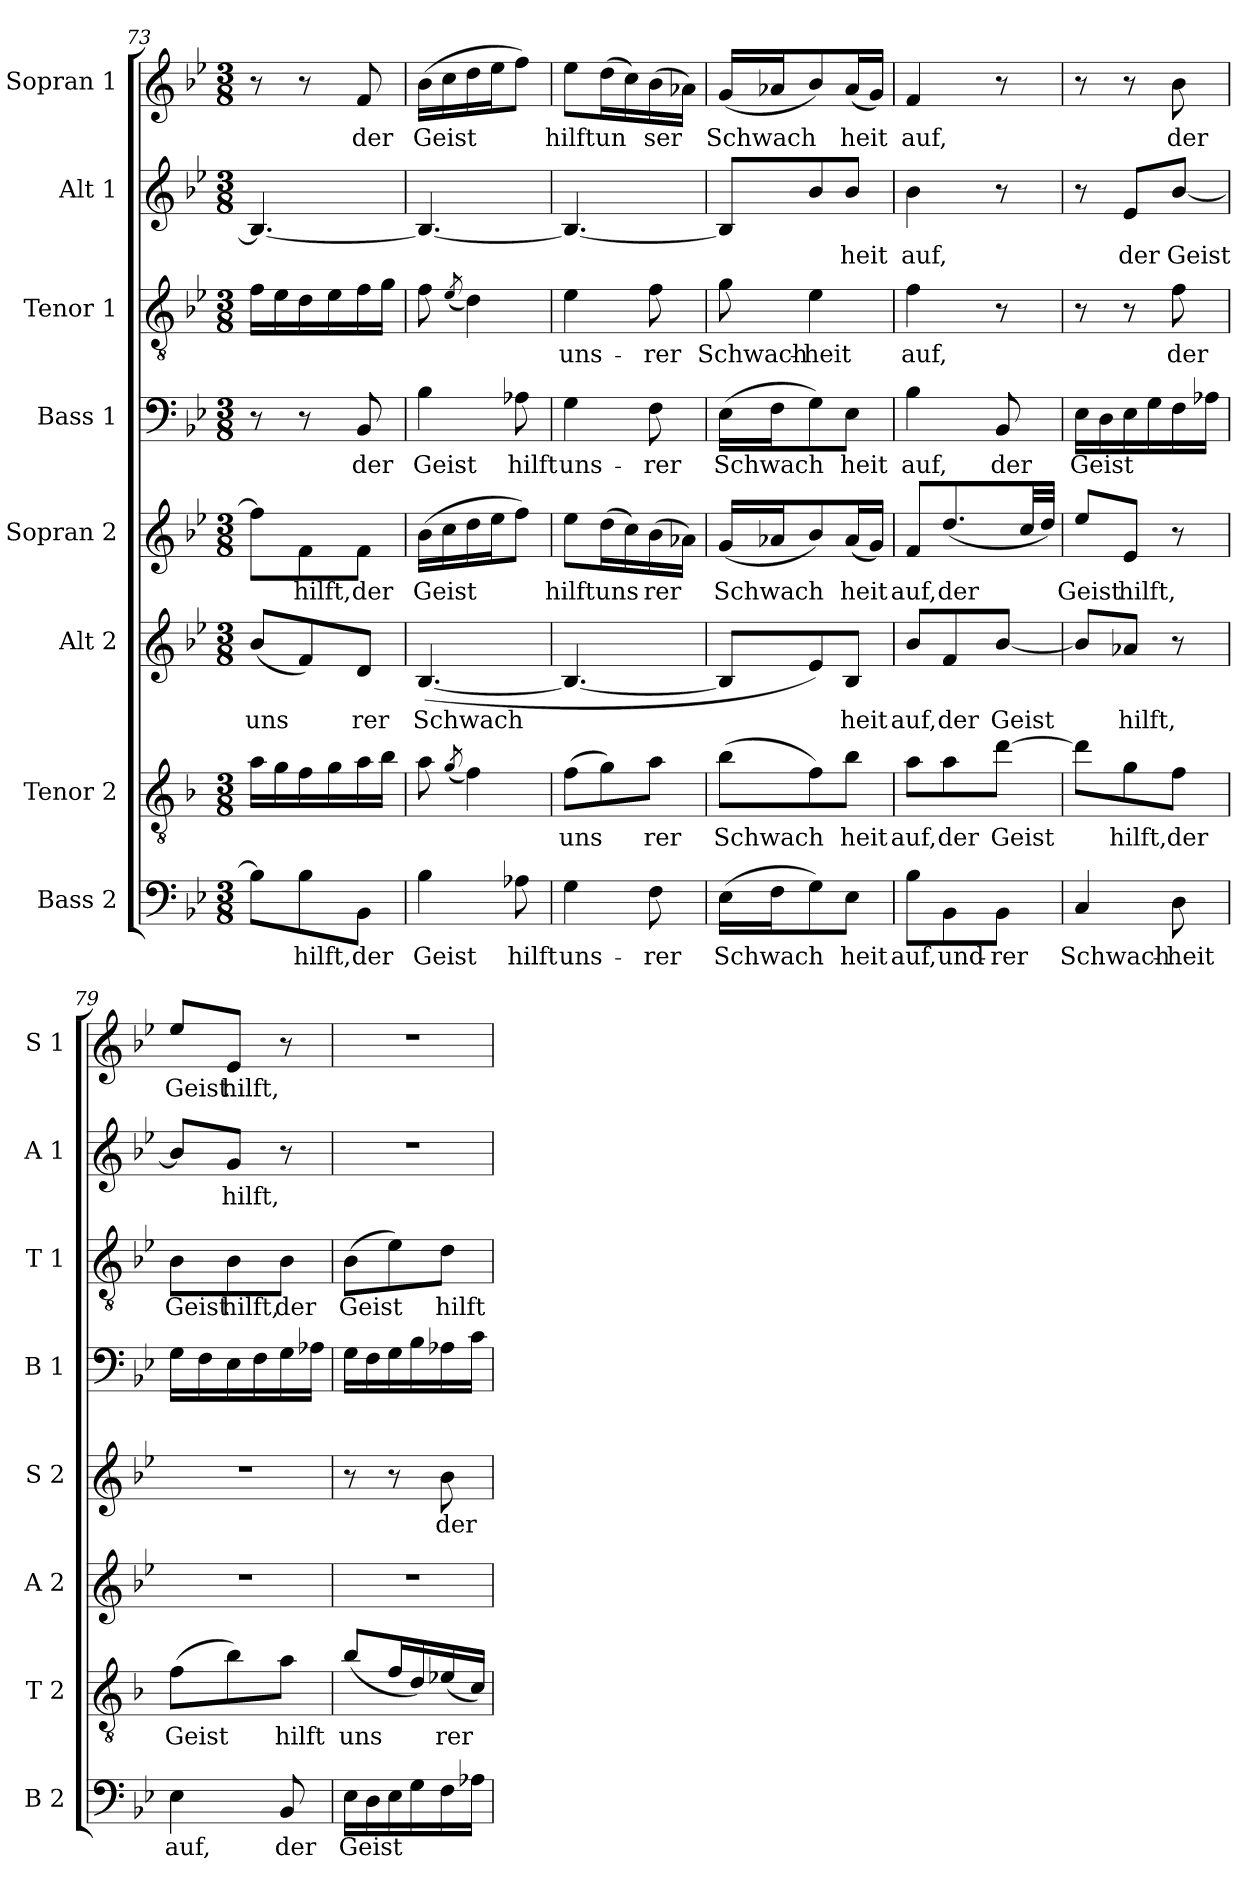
**kern	**text	**kern	**text	**kern	**text	**kern	**text	**kern	**text	**kern	**text	**kern	**text	**kern	**text
*part8	*part8	*part7	*part7	*part6	*part6	*part5	*part5	*part4	*part4	*part3	*part3	*part2	*part2	*part1	*part1
*staff8	*staff8	*staff7	*staff7	*staff6	*staff6	*staff5	*staff5	*staff4	*staff4	*staff3	*staff3	*staff2	*staff2	*staff1	*staff1
*I"Bass 2	*	*I"Tenor 2	*	*I"Alt 2	*	*I"Sopran 2	*	*I"Bass 1	*	*I"Tenor 1	*	*I"Alt 1	*	*I"Sopran 1	*
*I'B 2	*	*I'T 2	*	*I'A 2	*	*I'S 2	*	*I'B 1	*	*I'T 1	*	*I'A 1	*	*I'S 1	*
*clefF4	*	*clefGv2	*	*clefG2	*	*clefG2	*	*clefF4	*	*clefGv2	*	*clefG2	*	*clefG2	*
*	*	*ITrd4c7	*	*	*	*	*	*	*	*	*	*	*	*	*
*k[b-e-]	*	*k[b-e-]	*	*k[b-e-]	*	*k[b-e-]	*	*k[b-e-]	*	*k[b-e-]	*	*k[b-e-]	*	*k[b-e-]	*
*M3/8	*	*M3/8	*	*M3/8	*	*M3/8	*	*M3/8	*	*M3/8	*	*M3/8	*	*M3/8	*
=73	=73	=73	=73	=73	=73	=73	=73	=73	=73	=73	=73	=73	=73	=73	=73
!	!	!	!	!	!LO:LY:b	!	!	!	!	!	!	!	!	!	!
8B-\L]	.	16d\LL	.	(8b-/L	uns	8ff\L]	.	8r	.	16f\LL	.	4.B-/_	.	8r	.
.	.	16c\	.	.	.	.	.	.	.	16e-\	.	.	.	.	.
!	!LO:LY:b	!	!	!	!	!	!LO:LY:b	!	!	!	!	!	!	!	!
8B-\	hilft,	16B-\	.	8f/)	.	8f\	hilft,	8r	.	16d\	.	.	.	8r	.
.	.	16c\	.	.	.	.	.	.	.	16e-\	.	.	.	.	.
!	!LO:LY:b	!	!	!	!LO:LY:b	!	!LO:LY:b	!	!LO:LY:b	!	!	!	!	!	!LO:LY:b
8BB-\J	der	16d\	.	8d/J	rer	8f\J	der	8BB-/	der	16f\	.	.	.	8f/	der
.	.	16e-\JJ	.	.	.	.	.	.	.	16g\JJ	.	.	.	.	.
=74	=74	=74	=74	=74	=74	=74	=74	=74	=74	=74	=74	=74	=74	=74	=74
!	!LO:LY:b	!	!	!	!LO:LY:b	!	!LO:LY:b	!	!LO:LY:b	!	!	!	!	!	!LO:LY:b
4B-\	Geist	8d\	.	([4.B-/	Schwach	(16b-\LL	Geist	4B-\	Geist	8f\	.	4.B-/_	.	(16b-\LL	Geist
.	.	.	.	.	.	16cc\	.	.	.	.	.	.	.	16cc\	.
.	.	(8qc/	.	.	.	.	.	.	.	(8qe-/	.	.	.	.	.
.	.	4B-\)	.	.	.	16dd\	.	.	.	4d\)	.	.	.	16dd\	.
.	.	.	.	.	.	16ee-\J	.	.	.	.	.	.	.	16ee-\J	.
!	!LO:LY:b	!	!	!	!	!	!	!	!LO:LY:b	!	!	!	!	!	!
8A-X\	hilft	.	.	.	.	8ff\J)	.	8A-X\	hilft	.	.	.	.	8ff\J)	.
=75	=75	=75	=75	=75	=75	=75	=75	=75	=75	=75	=75	=75	=75	=75	=75
!	!LO:LY:b	!	!LO:LY:b	!	!	!	!LO:LY:b	!	!LO:LY:b	!	!LO:LY:b	!	!	!	!LO:LY:b
4G\	uns-	(8B-\L	uns	4.B-/_	.	8ee-\L	hilft	4G\	uns-	4e-\	uns-	4.B-/_	.	8ee-\L	hilft
!	!	!	!	!	!	!	!LO:LY:b	!	!	!	!	!	!	!	!LO:LY:b
.	.	8c\)	.	.	.	(16dd\L	uns	.	.	.	.	.	.	(16dd\L	un
.	.	.	.	.	.	16cc\)	.	.	.	.	.	.	.	16cc\)	.
!	!LO:LY:b	!	!LO:LY:b	!	!	!	!LO:LY:b	!	!LO:LY:b	!	!LO:LY:b	!	!	!	!LO:LY:b
8F\	rer	8d\J	rer	.	.	(16b-\	rer	8F\	rer	8f\	rer	.	.	(16b-\	ser
.	.	.	.	.	.	16a-X\JJ)	.	.	.	.	.	.	.	16a-X\JJ)	.
=76	=76	=76	=76	=76	=76	=76	=76	=76	=76	=76	=76	=76	=76	=76	=76
!	!LO:LY:b	!	!LO:LY:b	!	!	!	!LO:LY:b	!	!LO:LY:b	!	!LO:LY:b	!	!	!	!LO:LY:b
(16E-\LL	Schwach	(8e-\L	Schwach	8B-/L]	.	(16g/LL	Schwach	(16E-\LL	Schwach	8g\	Schwach-	8B-/L]	.	(16g/LL	Schwach
16F\J	.	.	.	.	.	16a-X/J	.	16F\J	.	.	.	.	.	16a-X/J	.
!	!	!	!	!	!	!	!	!	!	!	!LO:LY:b	!	!	!	!
8G\)	.	8B-\)	.	8e-/)	.	8b-/)	.	8G\)	.	4e-\	heit	8b-/	.	8b-/)	.
!	!LO:LY:b	!	!LO:LY:b	!	!LO:LY:b	!	!LO:LY:b	!	!LO:LY:b	!	!	!	!LO:LY:b	!	!LO:LY:b
8E-\J	heit	8e-\J	heit	8B-/J	heit	(16a-/L	heit	8E-\J	heit	.	.	8b-/J	heit	(16a-/L	heit
.	.	.	.	.	.	16g/JJ)	.	.	.	.	.	.	.	16g/JJ)	.
!!LO:PB:g=z
=77	=77	=77	=77	=77	=77	=77	=77	=77	=77	=77	=77	=77	=77	=77	=77
!	!LO:LY:b	!	!LO:LY:b	!	!LO:LY:b	!	!LO:LY:b	!	!LO:LY:b	!	!LO:LY:b	!	!LO:LY:b	!	!LO:LY:b
8B-\L	auf,	8d\L	auf,	8b-/L	auf,	8f/L	auf,	4B-\	auf,	4f\	auf,	4b-\	auf,	4f/	auf,
!	!LO:LY:b	!	!LO:LY:b	!	!LO:LY:b	!	!LO:LY:b	!	!	!	!	!	!	!	!
8BB-\	und-	8d\	der	8f/	der	(8.dd/	der	.	.	.	.	.	.	.	.
!	!LO:LY:b	!	!LO:LY:b	!	!LO:LY:b	!	!	!	!LO:LY:b	!	!	!	!	!	!
8BB-\J	rer	[8g\J	Geist	[8b-/J	Geist	.	.	8BB-/	der	8r	.	8r	.	8r	.
.	.	.	.	.	.	32cc/LL	.	.	.	.	.	.	.	.	.
.	.	.	.	.	.	32dd/JJJ)	.	.	.	.	.	.	.	.	.
=78	=78	=78	=78	=78	=78	=78	=78	=78	=78	=78	=78	=78	=78	=78	=78
!	!LO:LY:b	!	!	!	!	!	!LO:LY:b	!	!LO:LY:b	!	!	!	!	!	!
4C/	Schwach-	8g\L]	.	8b-/L]	.	8ee-/L	Geist	16E-\LL	Geist	8r	.	8r	.	8r	.
.	.	.	.	.	.	.	.	16D\	.	.	.	.	.	.	.
!	!	!	!LO:LY:b	!	!LO:LY:b	!	!LO:LY:b	!	!	!	!	!	!LO:LY:b	!	!
.	.	8c\	hilft,	8a-X/J	hilft,	8e-/J	hilft,	16E-\	.	8r	.	8e-/L	der	8r	.
.	.	.	.	.	.	.	.	16G\	.	.	.	.	.	.	.
!	!LO:LY:b	!	!LO:LY:b	!	!	!	!	!	!	!	!LO:LY:b	!	!LO:LY:b	!	!LO:LY:b
8D\	heit	8B-\J	der	8r	.	8r	.	16F\	.	8f\	der	[8b-/J	Geist	8b-\	der
.	.	.	.	.	.	.	.	16A-X\JJ	.	.	.	.	.	.	.
=79	=79	=79	=79	=79	=79	=79	=79	=79	=79	=79	=79	=79	=79	=79	=79
!	!LO:LY:b	!	!LO:LY:b	!	!	!	!	!	!	!	!LO:LY:b	!	!	!	!LO:LY:b
4E-\	auf,	(8B-\L	Geist	4.r	.	4.r	.	16G\LL	.	8B-\L	Geist	8b-/L]	.	8ee-/L	Geist
.	.	.	.	.	.	.	.	16F\	.	.	.	.	.	.	.
!	!	!	!	!	!	!	!	!	!	!	!LO:LY:b	!	!LO:LY:b	!	!LO:LY:b
.	.	8e-\)	.	.	.	.	.	16E-\	.	8B-\	hilft,	8g/J	hilft,	8e-/J	hilft,
.	.	.	.	.	.	.	.	16F\	.	.	.	.	.	.	.
!	!LO:LY:b	!	!LO:LY:b	!	!	!	!	!	!	!	!LO:LY:b	!	!	!	!
8BB-/	der	8d\J	hilft	.	.	.	.	16G\	.	8B-\J	der	8r	.	8r	.
.	.	.	.	.	.	.	.	16A-X\JJ	.	.	.	.	.	.	.
=80	=80	=80	=80	=80	=80	=80	=80	=80	=80	=80	=80	=80	=80	=80	=80
!	!LO:LY:b	!	!LO:LY:b	!	!	!	!	!	!	!	!LO:LY:b	!	!	!	!
16E-\LL	Geist	(8e-/L	uns	4.r	.	8r	.	16G\LL	.	(8B-\L	Geist	4.r	.	4.r	.
16D\	.	.	.	.	.	.	.	16F\	.	.	.	.	.	.	.
16E-\	.	16B-/L	.	.	.	8r	.	16G\	.	8e-\)	.	.	.	.	.
16G\	.	16G/)	.	.	.	.	.	16B-\	.	.	.	.	.	.	.
!	!	!	!LO:LY:b	!	!	!	!LO:LY:b	!	!	!	!LO:LY:b	!	!	!	!
16F\	.	(16A-X/	rer	.	.	8b-\	der	16A-X\	.	8d\J	hilft	.	.	.	.
16A-X\JJ	.	16F/JJ)	.	.	.	.	.	16c\JJ	.	.	.	.	.	.	.
=	=	=	=	=	=	=	=	=	=	=	=	=	=	=	=
*-	*-	*-	*-	*-	*-	*-	*-	*-	*-	*-	*-	*-	*-	*-	*-
